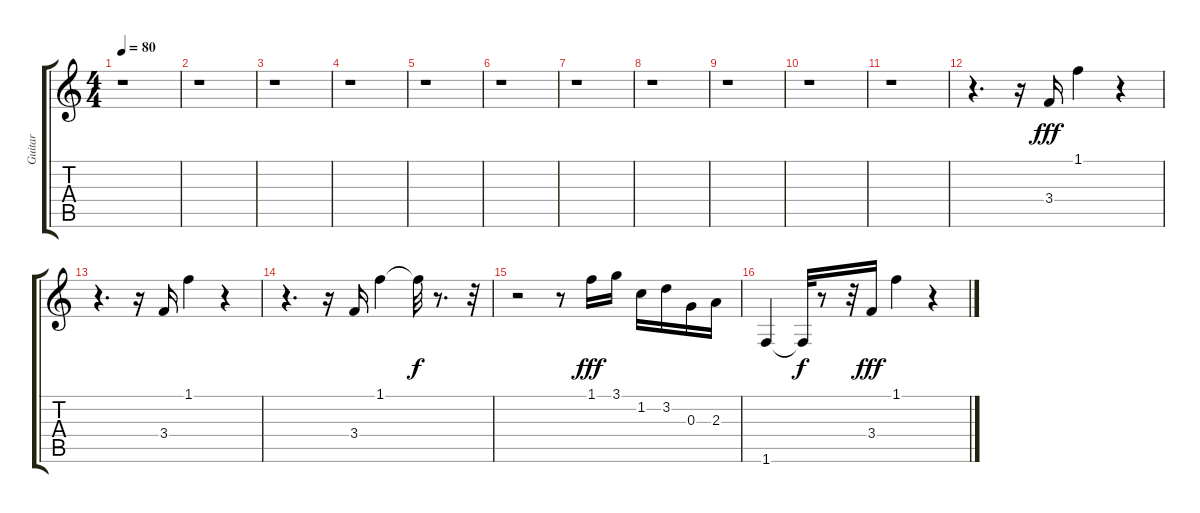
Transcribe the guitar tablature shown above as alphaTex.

\track ("Guitar" "Guitar") {instrument electricguitarjazz}
\staff {score tabs}
\tuning (E4 B3 G3 D3 A2 E2) {hide}
\ts (4 4)
\tempo 80
\clef g2
\ks c
r.1{dy fff} |
r.1 |
r.1 |
r.1 |
r.1 |
r.1 |
r.1 |
r.1 |
r.1 |
r.1 |
r.1 |
r.4{d} r.16 3.4.16 1.1.4 r.4 |
r.4{d} r.16 3.4.16 1.1.4 r.4 |
r.4{d} r.16 3.4.16 1.1.4 1.1{t}.32{dy f} r.8{d} r.32 |
r.2 r.8 1.1.16{dy fff} 3.1.16 1.2.16 3.2.16 0.3.16 2.3.16 |
1.6.4 1.6{t}.32{dy f} r.8 r.32 3.4.16{dy fff} 1.1.4 r.4
